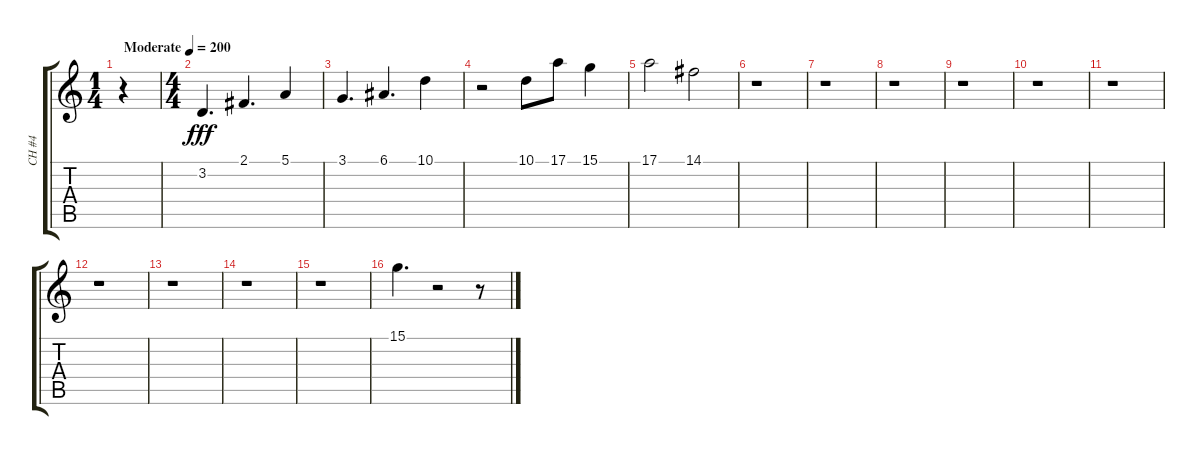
\track ("CH #4" "CH #4") {instrument fx1rain}
\staff {score tabs}
\tuning (E4 B3 G3 D3 A2 E2) {hide}
\ts (1 4)
\tempo (200 "Moderate")
\clef g2
\ks c
r.4{dy fff instrument fx1rain} |
\ts (4 4)
3.2.4{d balance 11} 2.1.4{d} 5.1.4 |
3.1.4{d} 6.1.4{d} 10.1.4 |
r.2 10.1.8 17.1.8 15.1.4 |
17.1.2 14.1.2 |
r.1 |
r.1 |
r.1 |
r.1 |
r.1 |
r.1 |
r.1 |
r.1 |
r.1 |
r.1 |
15.1.4{d} r.2 r.8
